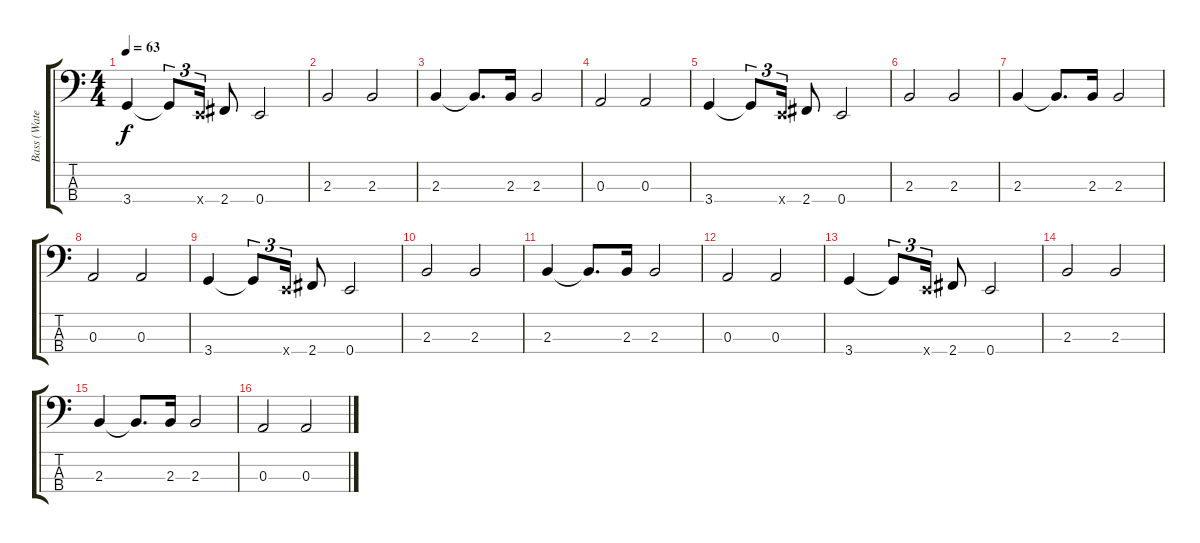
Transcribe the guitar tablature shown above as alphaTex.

\track ("Bass (Waters)" "Bass (Wate") {instrument electricbassfinger}
\staff {score tabs}
\tuning (G2 D2 A1 E1) {hide}
\ts (4 4)
\tempo 63
\clef f4
\ks c
3.4.4{dy f} 3.4{t}.8{tu (3 2)} 0.4{x}.16{tu (3 2)} 2.4.8 0.4.2 |
2.3.2 2.3.2 |
2.3.4 2.3{t}.8{d} 2.3.16 2.3.2 |
0.3.2 0.3.2 |
3.4.4 3.4{t}.8{tu (3 2)} 0.4{x}.16{tu (3 2)} 2.4.8 0.4.2 |
2.3.2 2.3.2 |
2.3.4 2.3{t}.8{d} 2.3.16 2.3.2 |
0.3.2 0.3.2 |
3.4.4 3.4{t}.8{tu (3 2)} 0.4{x}.16{tu (3 2)} 2.4.8 0.4.2 |
2.3.2 2.3.2 |
2.3.4 2.3{t}.8{d} 2.3.16 2.3.2 |
0.3.2 0.3.2 |
3.4.4 3.4{t}.8{tu (3 2)} 0.4{x}.16{tu (3 2)} 2.4.8 0.4.2 |
2.3.2 2.3.2 |
2.3.4 2.3{t}.8{d} 2.3.16 2.3.2 |
0.3.2 0.3.2
